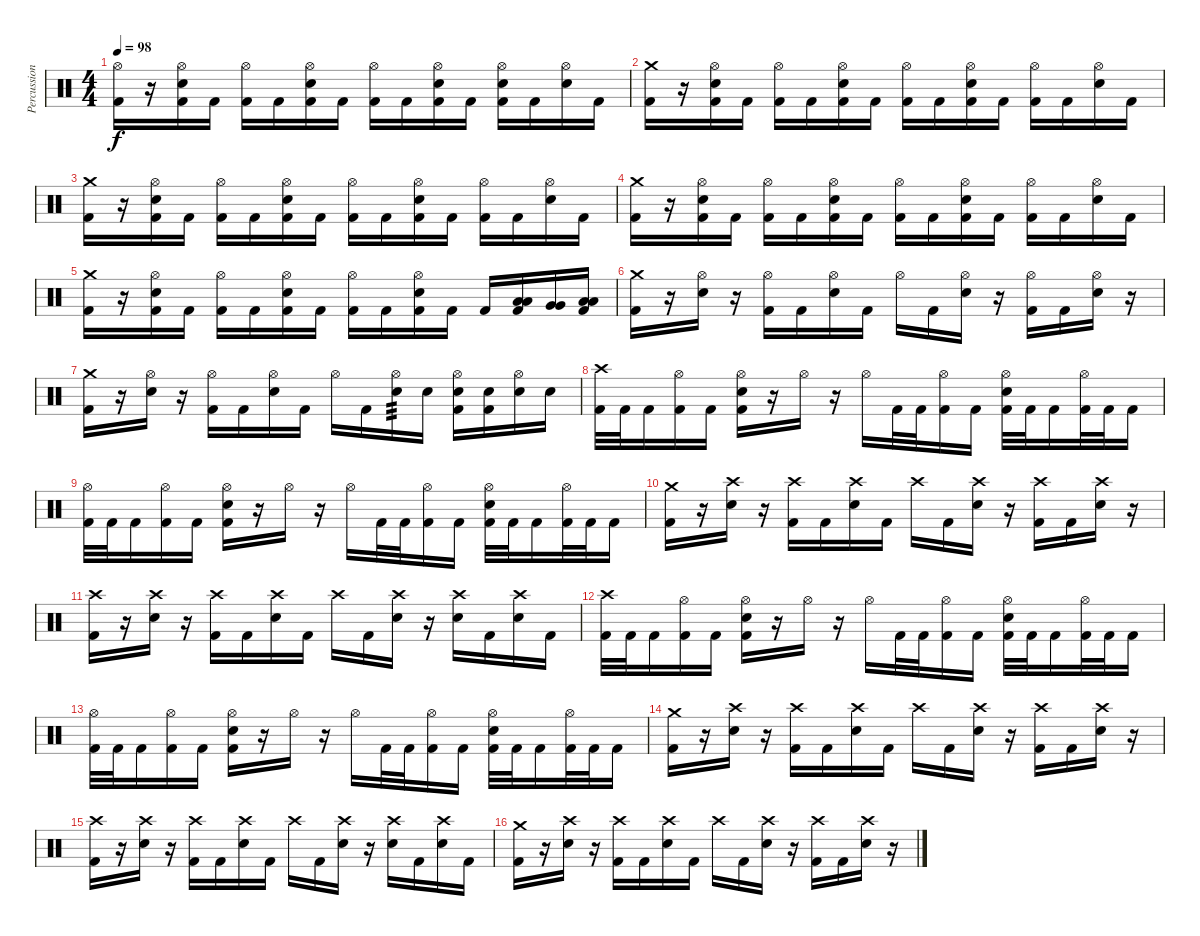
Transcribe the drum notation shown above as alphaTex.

\track ("Percussion" "Percussion") {instrument percussion}
\staff {score}
\articulation defaults
\ts (4 4)
\tempo 98
\clef neutral
\ks c
("Hi-Hat (open)" "Kick (hit) 2").16{dy f} r.16 ("Snare (hit) 2" "Hi-Hat (open)" "Kick (hit) 2").16 "Kick (hit) 2".16 ("Hi-Hat (open)" "Kick (hit) 2").16 "Kick (hit) 2".16 ("Snare (hit) 2" "Hi-Hat (open)" "Kick (hit) 2").16 "Kick (hit) 2".16 ("Hi-Hat (open)" "Kick (hit) 2").16 "Kick (hit) 2".16 ("Snare (hit) 2" "Hi-Hat (open)" "Kick (hit) 2").16 "Kick (hit) 2".16 ("Snare (hit) 2" "Hi-Hat (open)" "Kick (hit) 2").16 "Kick (hit) 2".16 ("Snare (hit) 2" "Hi-Hat (open)").16 "Kick (hit) 2".16 |
("Crash medium (hit)" "Kick (hit) 2").16 r.16 ("Snare (hit) 2" "Hi-Hat (open)" "Kick (hit) 2").16 "Kick (hit) 2".16 ("Hi-Hat (open)" "Kick (hit) 2").16 "Kick (hit) 2".16 ("Snare (hit) 2" "Hi-Hat (open)" "Kick (hit) 2").16 "Kick (hit) 2".16 ("Hi-Hat (open)" "Kick (hit) 2").16 "Kick (hit) 2".16 ("Snare (hit) 2" "Hi-Hat (open)" "Kick (hit) 2").16 "Kick (hit) 2".16 ("Hi-Hat (open)" "Kick (hit) 2").16 "Kick (hit) 2".16 ("Snare (hit) 2" "Hi-Hat (open)").16 "Kick (hit) 2".16 |
("Crash medium (hit)" "Kick (hit) 2").16 r.16 ("Snare (hit) 2" "Hi-Hat (open)" "Kick (hit) 2").16 "Kick (hit) 2".16 ("Hi-Hat (open)" "Kick (hit) 2").16 "Kick (hit) 2".16 ("Snare (hit) 2" "Hi-Hat (open)" "Kick (hit) 2").16 "Kick (hit) 2".16 ("Hi-Hat (open)" "Kick (hit) 2").16 "Kick (hit) 2".16 ("Snare (hit) 2" "Hi-Hat (open)" "Kick (hit) 2").16 "Kick (hit) 2".16 ("Hi-Hat (open)" "Kick (hit) 2").16 "Kick (hit) 2".16 ("Snare (hit) 2" "Hi-Hat (open)").16 "Kick (hit) 2".16 |
("Crash medium (hit)" "Kick (hit) 2").16 r.16 ("Snare (hit) 2" "Hi-Hat (open)" "Kick (hit) 2").16 "Kick (hit) 2".16 ("Hi-Hat (open)" "Kick (hit) 2").16 "Kick (hit) 2".16 ("Snare (hit) 2" "Hi-Hat (open)" "Kick (hit) 2").16 "Kick (hit) 2".16 ("Hi-Hat (open)" "Kick (hit) 2").16 "Kick (hit) 2".16 ("Snare (hit) 2" "Hi-Hat (open)" "Kick (hit) 2").16 "Kick (hit) 2".16 ("Hi-Hat (open)" "Kick (hit) 2").16 "Kick (hit) 2".16 ("Snare (hit) 2" "Hi-Hat (open)").16 "Kick (hit) 2".16 |
("Crash medium (hit)" "Kick (hit) 2").16 r.16 ("Snare (hit) 2" "Hi-Hat (open)" "Kick (hit) 2").16 "Kick (hit) 2".16 ("Hi-Hat (open)" "Kick (hit) 2").16 "Kick (hit) 2".16 ("Snare (hit) 2" "Hi-Hat (open)" "Kick (hit) 2").16 "Kick (hit) 2".16 ("Hi-Hat (open)" "Kick (hit) 2").16 "Kick (hit) 2".16 ("Snare (hit) 2" "Hi-Hat (open)" "Kick (hit) 2").16 "Kick (hit) 2".16 "Kick (hit) 2".16 ("Low Tom (hit)" "Low Tom (hit)" "Kick (hit) 2").16 ("Very Low Tom (hit)" "Very Low Tom (hit)").16 ("Low Floor Tom (hit)" "Low Floor Tom (hit)" "Kick (hit) 2").16 |
("Crash medium (hit)" "Kick (hit) 2").16 r.16 ("Snare (hit) 2" "Hi-Hat (open)").16 r.16 ("Hi-Hat (open)" "Kick (hit) 2").16 "Kick (hit) 2".16 ("Snare (hit) 2" "Hi-Hat (open)").16 "Kick (hit) 2".16 "Hi-Hat (open)".16 "Kick (hit) 2".16 ("Snare (hit) 2" "Hi-Hat (open)").16 r.16 ("Hi-Hat (open)" "Kick (hit) 2").16 "Kick (hit) 2".16 ("Snare (hit) 2" "Hi-Hat (open)").16 r.16 |
("Crash medium (hit)" "Kick (hit) 2").16 r.16 ("Snare (hit) 2" "Hi-Hat (open)").16 r.16 ("Hi-Hat (open)" "Kick (hit) 2").16 "Kick (hit) 2".16 ("Snare (hit) 2" "Hi-Hat (open)").16 "Kick (hit) 2".16 "Hi-Hat (open)".16 "Kick (hit) 2".16 ("Snare (hit) 2" "Hi-Hat (open)").16{tp 3} "Snare (hit) 2".16 ("Snare (hit) 2" "Hi-Hat (open)" "Kick (hit) 2").16 ("Snare (hit) 2" "Kick (hit) 2").16 ("Snare (hit) 2" "Hi-Hat (open)").16 "Snare (hit) 2".16 |
("Crash high (hit)" "Kick (hit) 2").32 "Kick (hit) 2".32 "Kick (hit) 2".16 ("Hi-Hat (open)" "Kick (hit) 2").16 "Kick (hit) 2".16 ("Snare (hit) 2" "Hi-Hat (open)" "Kick (hit) 2").16 r.16 "Hi-Hat (open)".16 r.16 "Hi-Hat (open)".16 "Kick (hit) 2".32 "Kick (hit) 2".32 ("Hi-Hat (open)" "Kick (hit) 2").16 "Kick (hit) 2".16 ("Snare (hit) 2" "Hi-Hat (open)" "Kick (hit) 2").32 "Kick (hit) 2".32 "Kick (hit) 2".16 ("Hi-Hat (open)" "Kick (hit) 2").32 "Kick (hit) 2".32 "Kick (hit) 2".16 |
("Hi-Hat (open)" "Kick (hit) 2").32 "Kick (hit) 2".32 "Kick (hit) 2".16 ("Hi-Hat (open)" "Kick (hit) 2").16 "Kick (hit) 2".16 ("Snare (hit) 2" "Hi-Hat (open)" "Kick (hit) 2").16 r.16 "Hi-Hat (open)".16 r.16 "Hi-Hat (open)".16 "Kick (hit) 2".32 "Kick (hit) 2".32 ("Hi-Hat (open)" "Kick (hit) 2").16 "Kick (hit) 2".16 ("Snare (hit) 2" "Hi-Hat (open)" "Kick (hit) 2").32 "Kick (hit) 2".32 "Kick (hit) 2".16 ("Hi-Hat (open)" "Kick (hit) 2").32 "Kick (hit) 2".32 "Kick (hit) 2".16 |
("Crash medium (hit)" "Kick (hit) 2").16 r.16 ("Snare (hit) 2" "Crash high (hit)").16 r.16 ("Crash high (hit)" "Kick (hit) 2").16 "Kick (hit) 2".16 ("Snare (hit) 2" "Crash high (hit)").16 "Kick (hit) 2".16 "Crash high (hit)".16 "Kick (hit) 2".16 ("Snare (hit) 2" "Crash high (hit)").16 r.16 ("Crash high (hit)" "Kick (hit) 2").16 "Kick (hit) 2".16 ("Snare (hit) 2" "Crash high (hit)").16 r.16 |
("Crash high (hit)" "Kick (hit) 2").16 r.16 ("Snare (hit) 2" "Crash high (hit)").16 r.16 ("Crash high (hit)" "Kick (hit) 2").16 "Kick (hit) 2".16 ("Snare (hit) 2" "Crash high (hit)").16 "Kick (hit) 2".16 "Crash high (hit)".16 "Kick (hit) 2".16 ("Snare (hit) 2" "Crash high (hit)").16 r.16 ("Snare (hit) 2" "Crash high (hit)").16 "Kick (hit) 2".16 ("Snare (hit) 2" "Crash high (hit)").16 "Kick (hit) 2".16 |
("Crash high (hit)" "Kick (hit) 2").32 "Kick (hit) 2".32 "Kick (hit) 2".16 ("Hi-Hat (open)" "Kick (hit) 2").16 "Kick (hit) 2".16 ("Snare (hit) 2" "Hi-Hat (open)" "Kick (hit) 2").16 r.16 "Hi-Hat (open)".16 r.16 "Hi-Hat (open)".16 "Kick (hit) 2".32 "Kick (hit) 2".32 ("Hi-Hat (open)" "Kick (hit) 2").16 "Kick (hit) 2".16 ("Snare (hit) 2" "Hi-Hat (open)" "Kick (hit) 2").32 "Kick (hit) 2".32 "Kick (hit) 2".16 ("Hi-Hat (open)" "Kick (hit) 2").32 "Kick (hit) 2".32 "Kick (hit) 2".16 |
("Hi-Hat (open)" "Kick (hit) 2").32 "Kick (hit) 2".32 "Kick (hit) 2".16 ("Hi-Hat (open)" "Kick (hit) 2").16 "Kick (hit) 2".16 ("Snare (hit) 2" "Hi-Hat (open)" "Kick (hit) 2").16 r.16 "Hi-Hat (open)".16 r.16 "Hi-Hat (open)".16 "Kick (hit) 2".32 "Kick (hit) 2".32 ("Hi-Hat (open)" "Kick (hit) 2").16 "Kick (hit) 2".16 ("Snare (hit) 2" "Hi-Hat (open)" "Kick (hit) 2").32 "Kick (hit) 2".32 "Kick (hit) 2".16 ("Hi-Hat (open)" "Kick (hit) 2").32 "Kick (hit) 2".32 "Kick (hit) 2".16 |
("Crash medium (hit)" "Kick (hit) 2").16 r.16 ("Snare (hit) 2" "Crash high (hit)").16 r.16 ("Crash high (hit)" "Kick (hit) 2").16 "Kick (hit) 2".16 ("Snare (hit) 2" "Crash high (hit)").16 "Kick (hit) 2".16 "Crash high (hit)".16 "Kick (hit) 2".16 ("Snare (hit) 2" "Crash high (hit)").16 r.16 ("Crash high (hit)" "Kick (hit) 2").16 "Kick (hit) 2".16 ("Snare (hit) 2" "Crash high (hit)").16 r.16 |
("Crash high (hit)" "Kick (hit) 2").16 r.16 ("Snare (hit) 2" "Crash high (hit)").16 r.16 ("Crash high (hit)" "Kick (hit) 2").16 "Kick (hit) 2".16 ("Snare (hit) 2" "Crash high (hit)").16 "Kick (hit) 2".16 "Crash high (hit)".16 "Kick (hit) 2".16 ("Snare (hit) 2" "Crash high (hit)").16 r.16 ("Snare (hit) 2" "Crash high (hit)").16 "Kick (hit) 2".16 ("Snare (hit) 2" "Crash high (hit)").16 "Kick (hit) 2".16 |
("Crash medium (hit)" "Kick (hit) 2").16 r.16 ("Snare (hit) 2" "Crash high (hit)").16 r.16 ("Crash high (hit)" "Kick (hit) 2").16 "Kick (hit) 2".16 ("Snare (hit) 2" "Crash high (hit)").16 "Kick (hit) 2".16 "Crash high (hit)".16 "Kick (hit) 2".16 ("Snare (hit) 2" "Crash high (hit)").16 r.16 ("Crash high (hit)" "Kick (hit) 2").16 "Kick (hit) 2".16 ("Snare (hit) 2" "Crash high (hit)").16 r.16
